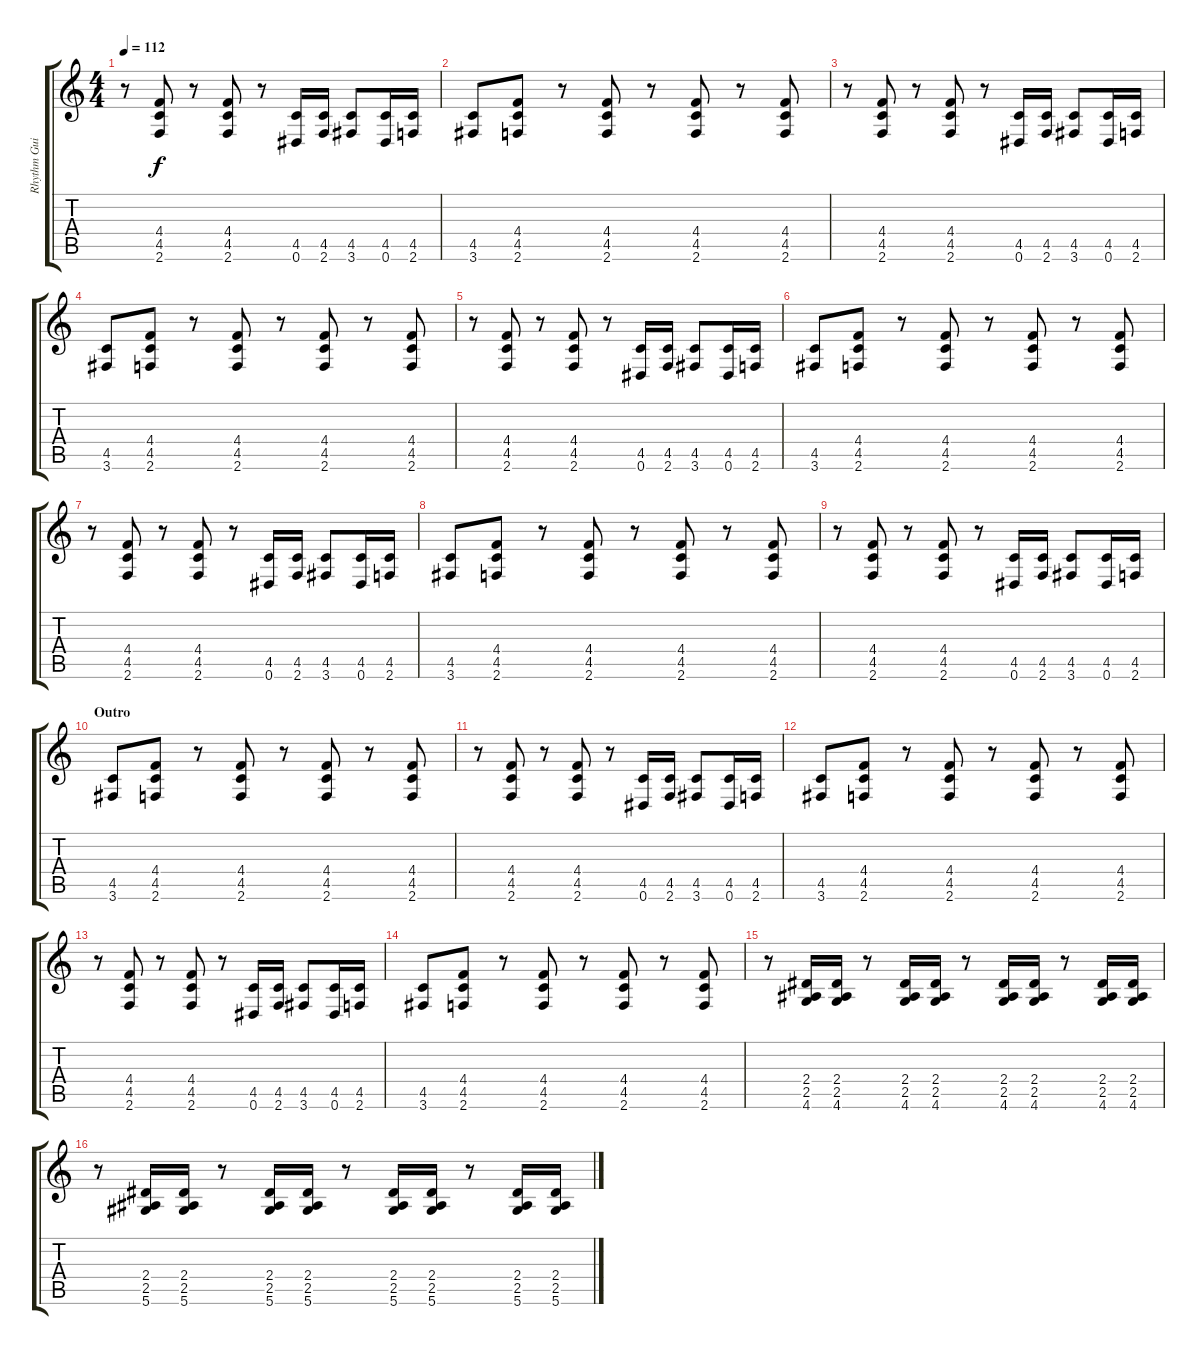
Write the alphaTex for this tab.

\track ("Rhythm Guitars" "Rhythm Gui") {instrument distortionguitar}
\staff {score tabs}
\tuning (Eb4 Bb3 Gb3 Db3 Ab2 Eb2) {hide}
\ts (4 4)
\tempo 112
\clef g2
\ks c
r.8{dy f} (4.4 4.5 2.6).8 r.8 (4.4 4.5 2.6).8 r.8 (4.5 0.6).16 (4.5 2.6).16 (4.5 3.6).8 (4.5 0.6).16 (4.5 2.6).16 |
(4.5 3.6).8 (4.4 4.5 2.6).8 r.8 (4.4 4.5 2.6).8 r.8 (4.4 4.5 2.6).8 r.8 (4.4 4.5 2.6).8 |
r.8 (4.4 4.5 2.6).8 r.8 (4.4 4.5 2.6).8 r.8 (4.5 0.6).16 (4.5 2.6).16 (4.5 3.6).8 (4.5 0.6).16 (4.5 2.6).16 |
(4.5 3.6).8 (4.4 4.5 2.6).8 r.8 (4.4 4.5 2.6).8 r.8 (4.4 4.5 2.6).8 r.8 (4.4 4.5 2.6).8 |
r.8 (4.4 4.5 2.6).8 r.8 (4.4 4.5 2.6).8 r.8 (4.5 0.6).16 (4.5 2.6).16 (4.5 3.6).8 (4.5 0.6).16 (4.5 2.6).16 |
(4.5 3.6).8 (4.4 4.5 2.6).8 r.8 (4.4 4.5 2.6).8 r.8 (4.4 4.5 2.6).8 r.8 (4.4 4.5 2.6).8 |
r.8 (4.4 4.5 2.6).8 r.8 (4.4 4.5 2.6).8 r.8 (4.5 0.6).16 (4.5 2.6).16 (4.5 3.6).8 (4.5 0.6).16 (4.5 2.6).16 |
(4.5 3.6).8 (4.4 4.5 2.6).8 r.8 (4.4 4.5 2.6).8 r.8 (4.4 4.5 2.6).8 r.8 (4.4 4.5 2.6).8 |
r.8 (4.4 4.5 2.6).8 r.8 (4.4 4.5 2.6).8 r.8 (4.5 0.6).16 (4.5 2.6).16 (4.5 3.6).8 (4.5 0.6).16 (4.5 2.6).16 |
\section ("" "Outro")
(4.5 3.6).8 (4.4 4.5 2.6).8 r.8 (4.4 4.5 2.6).8 r.8 (4.4 4.5 2.6).8 r.8 (4.4 4.5 2.6).8 |
r.8 (4.4 4.5 2.6).8 r.8 (4.4 4.5 2.6).8 r.8 (4.5 0.6).16 (4.5 2.6).16 (4.5 3.6).8 (4.5 0.6).16 (4.5 2.6).16 |
(4.5 3.6).8 (4.4 4.5 2.6).8 r.8 (4.4 4.5 2.6).8 r.8 (4.4 4.5 2.6).8 r.8 (4.4 4.5 2.6).8 |
r.8 (4.4 4.5 2.6).8 r.8 (4.4 4.5 2.6).8 r.8 (4.5 0.6).16 (4.5 2.6).16 (4.5 3.6).8 (4.5 0.6).16 (4.5 2.6).16 |
(4.5 3.6).8 (4.4 4.5 2.6).8 r.8 (4.4 4.5 2.6).8 r.8 (4.4 4.5 2.6).8 r.8 (4.4 4.5 2.6).8 |
r.8 (2.4 2.5 4.6).16 (2.4 2.5 4.6).16 r.8 (2.4 2.5 4.6).16 (2.4 2.5 4.6).16 r.8 (2.4 2.5 4.6).16 (2.4 2.5 4.6).16 r.8 (2.4 2.5 4.6).16 (2.4 2.5 4.6).16 |
r.8 (2.4 2.5 5.6).16 (2.4 2.5 5.6).16 r.8 (2.4 2.5 5.6).16 (2.4 2.5 5.6).16 r.8 (2.4 2.5 5.6).16 (2.4 2.5 5.6).16 r.8 (2.4 2.5 5.6).16 (2.4 2.5 5.6).16
